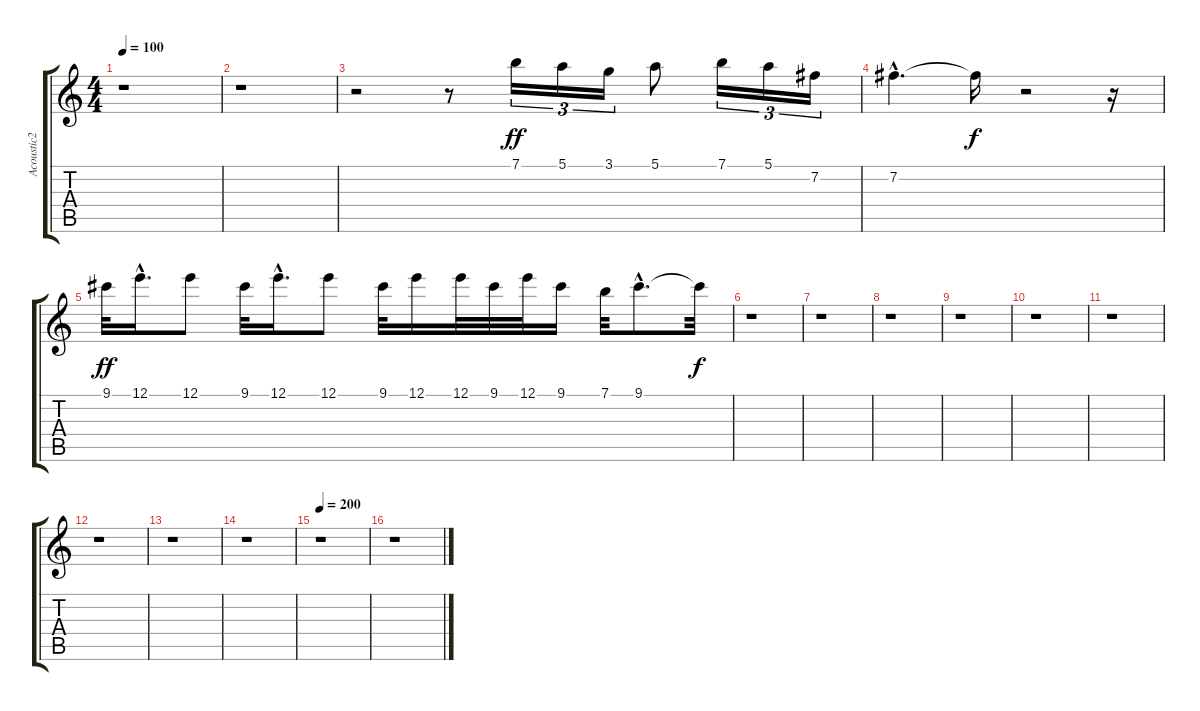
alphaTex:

\track ("Acoustic2" "Acoustic2") {instrument acousticguitarsteel}
\staff {score tabs}
\tuning (E4 B3 G3 D3 A2 E2) {hide}
\ts (4 4)
\tempo 100
\clef g2
\ks c
r.1{dy ff} |
r.1 |
r.2 r.8 7.1.16{tu (3 2)} 5.1.16{tu (3 2)} 3.1.16{tu (3 2)} 5.1.8 7.1.16{tu (3 2)} 5.1.16{tu (3 2)} 7.2.16{tu (3 2)} |
7.2{hac}.4{d} 7.2{t}.16{dy f} r.2 r.16 |
9.1.32{dy ff} 12.1{hac}.16{d} 12.1.8 9.1.32 12.1{hac}.16{d} 12.1.8 9.1.32 12.1.16 12.1.32 9.1.32 12.1.32 9.1.16 7.1.32 9.1{hac}.8{d} 9.1{t}.32{dy f} |
r.1 |
r.1 |
r.1 |
r.1 |
r.1 |
r.1 |
r.1 |
r.1 |
r.1 |
\tempo 200
r.1 |
r.1
